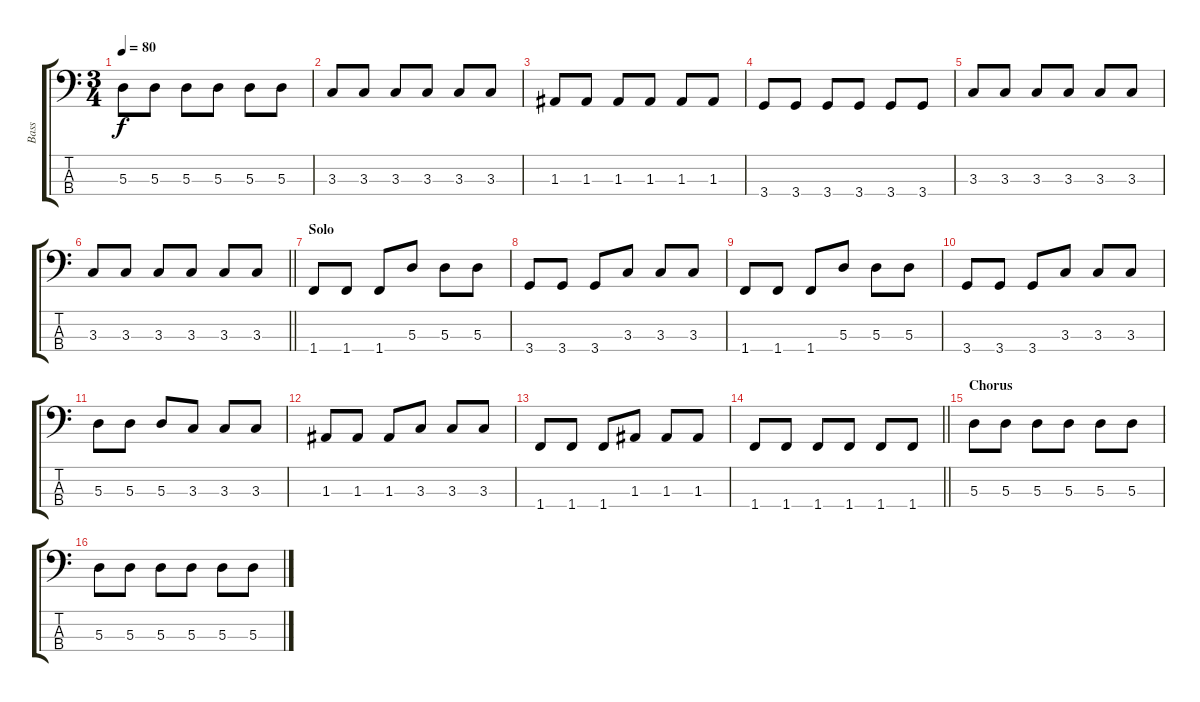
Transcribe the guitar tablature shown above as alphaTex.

\track ("Bass" "Bass") {instrument electricbasspick}
\staff {score tabs}
\tuning (G2 D2 A1 E1) {hide}
\ts (3 4)
\tempo 80
\clef f4
\ks c
5.3.8{dy f} 5.3.8 5.3.8 5.3.8 5.3.8 5.3.8 |
3.3.8 3.3.8 3.3.8 3.3.8 3.3.8 3.3.8 |
1.3.8 1.3.8 1.3.8 1.3.8 1.3.8 1.3.8 |
3.4.8 3.4.8 3.4.8 3.4.8 3.4.8 3.4.8 |
3.3.8 3.3.8 3.3.8 3.3.8 3.3.8 3.3.8 |
\barLineRight lightlight
3.3.8 3.3.8 3.3.8 3.3.8 3.3.8 3.3.8 |
\section ("" "Solo")
1.4.8 1.4.8 1.4.8 5.3.8 5.3.8 5.3.8 |
3.4.8 3.4.8 3.4.8 3.3.8 3.3.8 3.3.8 |
1.4.8 1.4.8 1.4.8 5.3.8 5.3.8 5.3.8 |
3.4.8 3.4.8 3.4.8 3.3.8 3.3.8 3.3.8 |
5.3.8 5.3.8 5.3.8 3.3.8 3.3.8 3.3.8 |
1.3.8 1.3.8 1.3.8 3.3.8 3.3.8 3.3.8 |
1.4.8 1.4.8 1.4.8 1.3.8 1.3.8 1.3.8 |
\barLineRight lightlight
1.4.8 1.4.8 1.4.8 1.4.8 1.4.8 1.4.8 |
\section ("" "Chorus")
5.3.8 5.3.8 5.3.8 5.3.8 5.3.8 5.3.8 |
5.3.8 5.3.8 5.3.8 5.3.8 5.3.8 5.3.8
